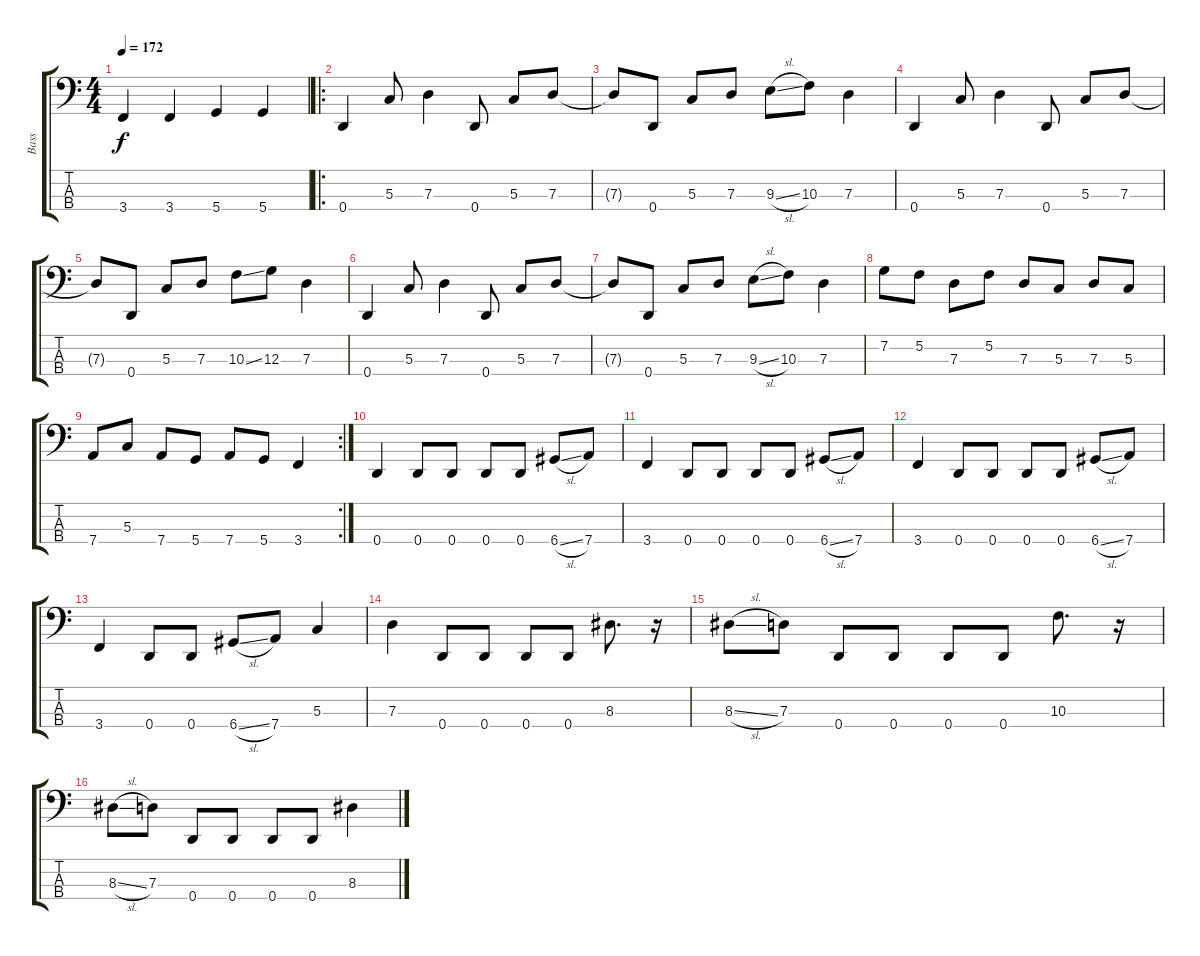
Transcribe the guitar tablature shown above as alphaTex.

\track ("Bass" "Bass") {instrument electricbasspick}
\staff {score tabs}
\tuning (F2 C2 G1 D1) {hide}
\ts (4 4)
\tempo 172
\clef f4
\ks c
3.4.4{dy f} 3.4.4 5.4.4 5.4.4 |
\ro
0.4.4 5.3.8 7.3.4 0.4.8 5.3.8 7.3.8 |
7.3{t}.8 0.4.8 5.3.8 7.3.8 9.3{sl}.8 10.3.8 7.3.4 |
0.4.4 5.3.8 7.3.4 0.4.8 5.3.8 7.3.8 |
7.3{t}.8 0.4.8 5.3.8 7.3.8 10.3{ss}.8 12.3.8 7.3.4 |
0.4.4 5.3.8 7.3.4 0.4.8 5.3.8 7.3.8 |
7.3{t}.8 0.4.8 5.3.8 7.3.8 9.3{sl}.8 10.3.8 7.3.4 |
7.2.8 5.2.8 7.3.8 5.2.8 7.3.8 5.3.8 7.3.8 5.3.8 |
\rc 2
7.4.8 5.3.8 7.4.8 5.4.8 7.4.8 5.4.8 3.4.4 |
0.4.4 0.4.8 0.4.8 0.4.8 0.4.8 6.4{sl}.8 7.4.8 |
3.4.4 0.4.8 0.4.8 0.4.8 0.4.8 6.4{sl}.8 7.4.8 |
3.4.4 0.4.8 0.4.8 0.4.8 0.4.8 6.4{sl}.8 7.4.8 |
3.4.4 0.4.8 0.4.8 6.4{sl}.8 7.4.8 5.3.4 |
7.3.4 0.4.8 0.4.8 0.4.8 0.4.8 8.3.8{d} r.16 |
8.3{sl}.8 7.3.8 0.4.8 0.4.8 0.4.8 0.4.8 10.3.8{d} r.16 |
8.3{sl}.8 7.3.8 0.4.8 0.4.8 0.4.8 0.4.8 8.3.4
